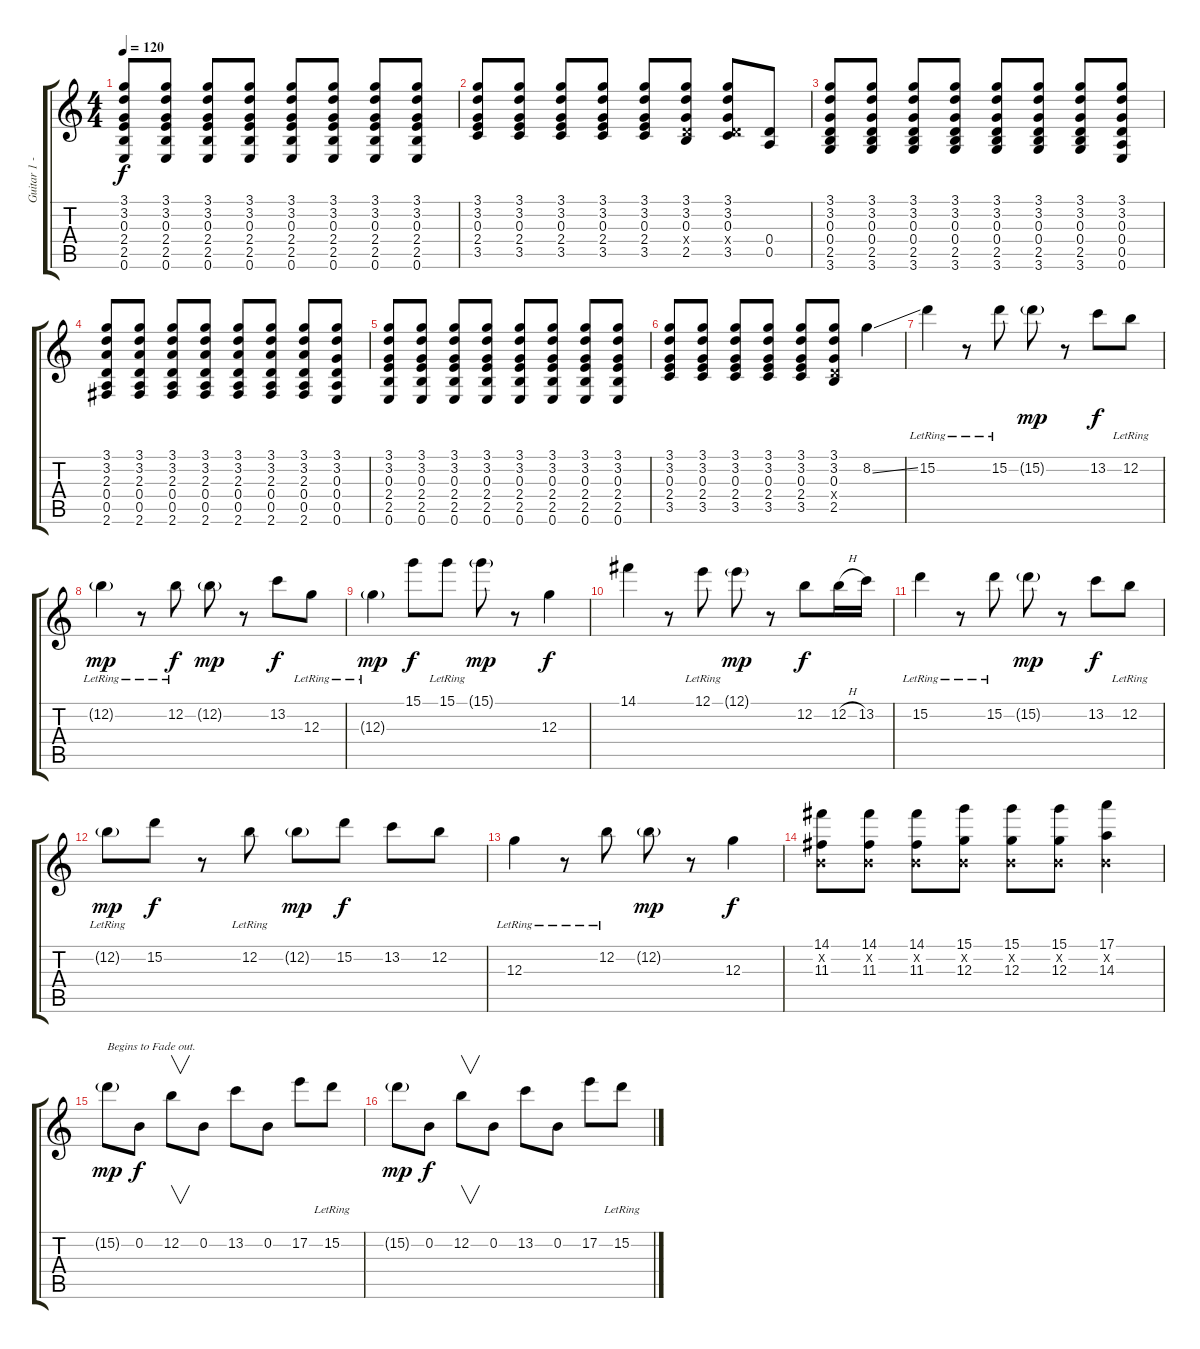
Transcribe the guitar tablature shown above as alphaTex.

\track ("Guitar 1 - Mike" "Guitar 1 -") {instrument distortionguitar}
\staff {score tabs}
\tuning (E4 B3 G3 D3 A2 E2) {hide}
\ts (4 4)
\tempo 120
\clef g2
\ks c
(3.1 3.2 0.3 2.4 2.5 0.6).8{dy f} (3.1 3.2 0.3 2.4 2.5 0.6).8 (3.1 3.2 0.3 2.4 2.5 0.6).8 (3.1 3.2 0.3 2.4 2.5 0.6).8 (3.1 3.2 0.3 2.4 2.5 0.6).8 (3.1 3.2 0.3 2.4 2.5 0.6).8 (3.1 3.2 0.3 2.4 2.5 0.6).8 (3.1 3.2 0.3 2.4 2.5 0.6).8 |
(3.1 3.2 0.3 2.4 3.5).8 (3.1 3.2 0.3 2.4 3.5).8 (3.1 3.2 0.3 2.4 3.5).8 (3.1 3.2 0.3 2.4 3.5).8 (3.1 3.2 0.3 2.4 3.5).8 (3.1 3.2 0.3 0.4{x} 2.5).8 (3.1 3.2 0.3 0.4{x} 3.5).8 (0.4 0.5).8 |
(3.1 3.2 0.3 0.4 2.5 3.6).8 (3.1 3.2 0.3 0.4 2.5 3.6).8 (3.1 3.2 0.3 0.4 2.5 3.6).8 (3.1 3.2 0.3 0.4 2.5 3.6).8 (3.1 3.2 0.3 0.4 2.5 3.6).8 (3.1 3.2 0.3 0.4 2.5 3.6).8 (3.1 3.2 0.3 0.4 2.5 3.6).8 (3.1 3.2 0.3 0.4 0.5 0.6).8 |
(3.1 3.2 2.3 0.4 0.5 2.6).8 (3.1 3.2 2.3 0.4 0.5 2.6).8 (3.1 3.2 2.3 0.4 0.5 2.6).8 (3.1 3.2 2.3 0.4 0.5 2.6).8 (3.1 3.2 2.3 0.4 0.5 2.6).8 (3.1 3.2 2.3 0.4 0.5 2.6).8 (3.1 3.2 2.3 0.4 0.5 2.6).8 (3.1 3.2 0.3 0.4 0.5 0.6).8 |
(3.1 3.2 0.3 2.4 2.5 0.6).8 (3.1 3.2 0.3 2.4 2.5 0.6).8 (3.1 3.2 0.3 2.4 2.5 0.6).8 (3.1 3.2 0.3 2.4 2.5 0.6).8 (3.1 3.2 0.3 2.4 2.5 0.6).8 (3.1 3.2 0.3 2.4 2.5 0.6).8 (3.1 3.2 0.3 2.4 2.5 0.6).8 (3.1 3.2 0.3 2.4 2.5 0.6).8 |
(3.1 3.2 0.3 2.4 3.5).8 (3.1 3.2 0.3 2.4 3.5).8 (3.1 3.2 0.3 2.4 3.5).8 (3.1 3.2 0.3 2.4 3.5).8 (3.1 3.2 0.3 2.4 3.5).8 (3.1 3.2 0.3 0.4{x} 2.5).8 8.2{ss}.4 |
15.2{lr}.4 r.8 15.2{lr}.8 15.2{g}.8{dy mp} r.8 13.2.8{dy f} 12.2{lr}.8 |
12.2{g lr}.4{dy mp} r.8 12.2{lr}.8{dy f} 12.2{g}.8{dy mp} r.8 13.2.8{dy f} 12.3{lr}.8 |
12.3{g lr}.4{dy mp} 15.1.8{dy f} 15.1{lr}.8 15.1{g}.8{dy mp} r.8 12.3.4{dy f} |
14.1.4 r.8 12.1{lr}.8 12.1{g}.8{dy mp} r.8 12.2.8{dy f} 12.2{h}.16 13.2.16 |
15.2{lr}.4 r.8 15.2{lr}.8 15.2{g}.8{dy mp} r.8 13.2.8{dy f} 12.2{lr}.8 |
12.2{g lr}.8{dy mp} 15.2.8{dy f} r.8 12.2{lr}.8 12.2{g}.8{dy mp} 15.2.8{dy f} 13.2.8 12.2.8 |
12.3{lr}.4 r.8 12.2{lr}.8 12.2{g}.8{dy mp} r.8 12.3.4{dy f} |
(14.1 0.2{x} 11.3).8 (14.1 0.2{x} 11.3).8 (14.1 0.2{x} 11.3).8 (15.1 0.2{x} 12.3).8 (15.1 0.2{x} 12.3).8 (15.1 0.2{x} 12.3).8 (17.1 0.2{x} 14.3).4 |
15.2{g}.8{txt "Begins to Fade out." dy mp} 0.2.8{dy f} 12.2.8{v} 0.2.8 13.2.8 0.2.8 17.2.8 15.2{lr}.8 |
15.2{g}.8{dy mp} 0.2.8{dy f} 12.2.8{v} 0.2.8 13.2.8 0.2.8 17.2.8 15.2{lr}.8
